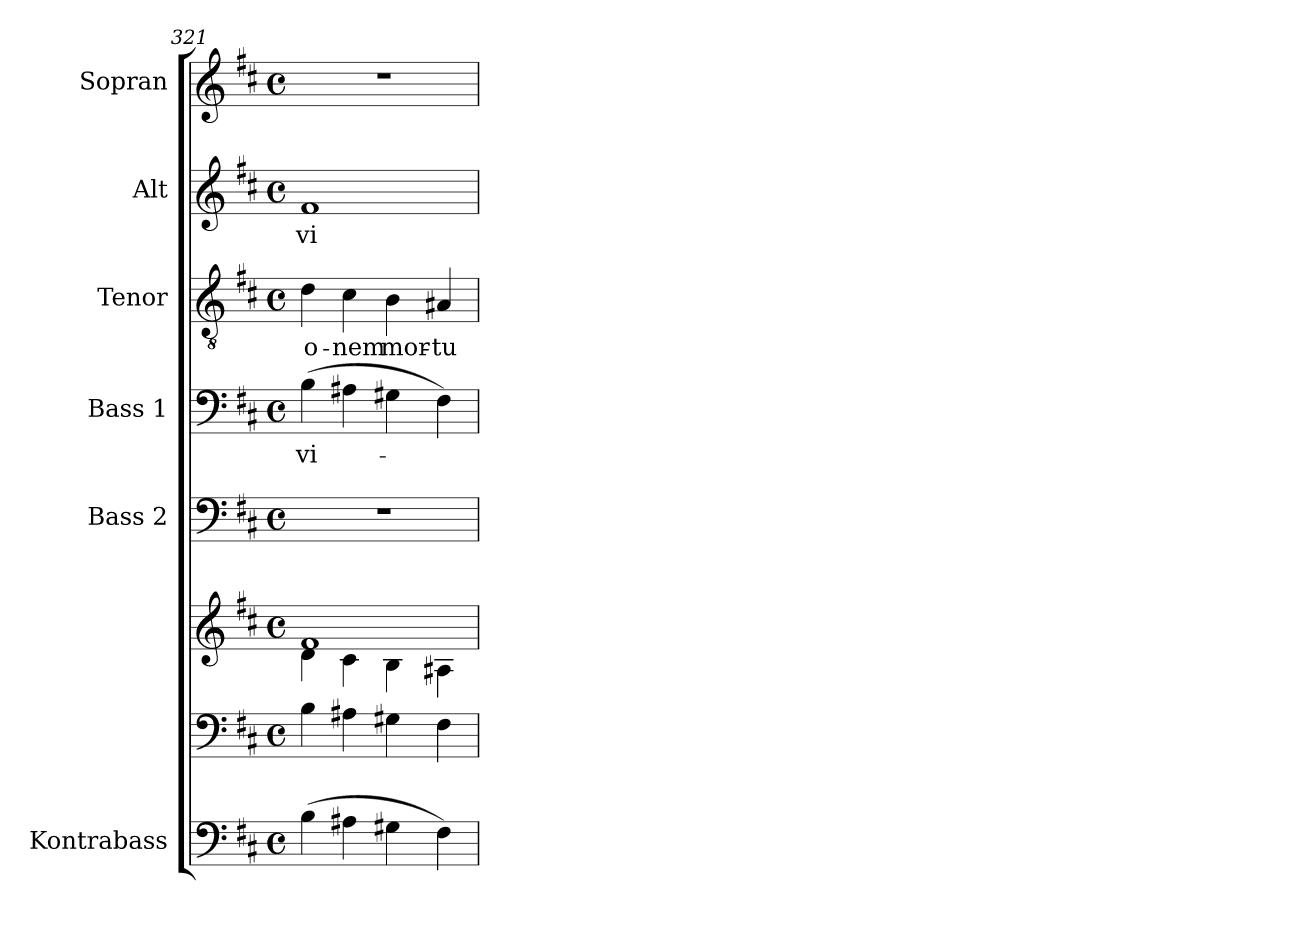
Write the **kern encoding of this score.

**kern	**kern	**kern	**kern	**kern	**text	**kern	**text	**kern	**text	**kern
*part7	*part6	*part6	*part5	*part4	*part4	*part3	*part3	*part2	*part2	*part1
*staff8	*staff7	*staff6	*staff5	*staff4	*staff4	*staff3	*staff3	*staff2	*staff2	*staff1
*I"Kontrabass	*	*	*I"Bass 2	*I"Bass 1	*	*I"Tenor	*	*I"Alt	*	*I"Sopran
*I'Kb.	*	*	*I'B. 2	*I'B. 1	*	*I'T.	*	*I'A.	*	*I'S.
*clefF4	*clefF4	*clefG2	*clefF4	*clefF4	*	*clefGv2	*	*clefG2	*	*clefG2
*ITrd7c12	*	*	*	*	*	*	*	*	*	*
*k[f#c#]	*k[f#c#]	*k[f#c#]	*k[f#c#]	*k[f#c#]	*	*k[f#c#]	*	*k[f#c#]	*	*k[f#c#]
*D:	*D:	*D:	*D:	*D:	*	*D:	*	*D:	*	*D:
*M4/4	*M4/4	*M4/4	*M4/4	*M4/4	*	*M4/4	*	*M4/4	*	*M4/4
*met(c)	*met(c)	*met(c)	*met(c)	*met(c)	*	*met(c)	*	*met(c)	*	*met(c)
=321	=321	=321	=321	=321	=321	=321	=321	=321	=321	=321
*	*	*^	*	*	*	*	*	*	*	*
!	!	!	!	!	!	!LO:LY:b	!	!LO:LY:b	!	!LO:LY:b	!
(>4BB\	4B\	1f#	4d\	1r	(>4B\	vi-	4d\	-o-	1f#	vi-	1r
!	!	!	!	!	!	!	!	!LO:LY:b	!	!	!
4AA#X\	4A#X\	.	4c#\	.	4A#X\	.	4c#\	-nem	.	.	.
!	!	!	!	!	!	!	!	!LO:LY:b	!	!	!
4GG#X\	4G#X\	.	4B\	.	4G#X\	.	4B\	mor-	.	.	.
!	!	!	!	!	!	!	!	!LO:LY:b	!	!	!
4FF#\)	4F#\	.	4A#X\	.	4F#\)	.	4A#X/	-tu-	.	.	.
*	*	*v	*v	*	*	*	*	*	*	*	*
=	=	=	=	=	=	=	=	=	=	=
*-	*-	*-	*-	*-	*-	*-	*-	*-	*-	*-
